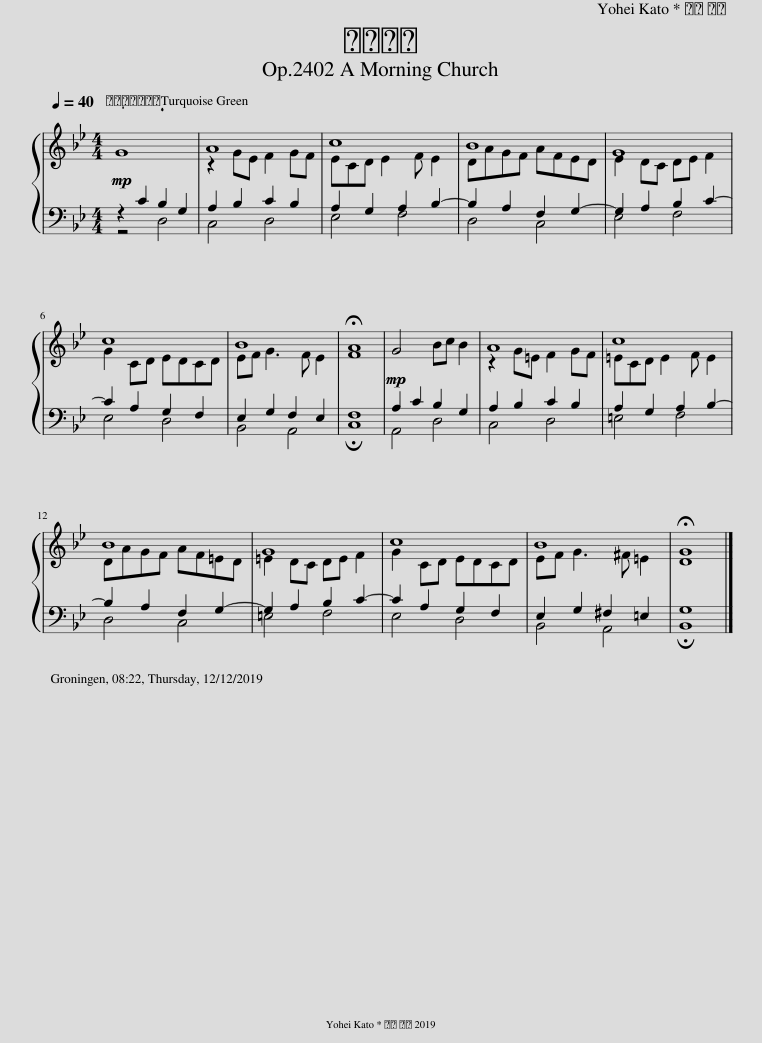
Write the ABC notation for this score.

X:1
%%score { ( 1 4 ) | ( 2 3 ) }
L:1/8
Q:1/4=40
M:4/4
I:linebreak $
K:Bb
V:1 treble
V:4 treble
V:2 bass
V:3 bass
V:1
!mp! G8 | A8 | c8 | B8 | G8 |$ %5
 c8 | B8 | !fermata!A8 |!mp! G4 Bc B2 | A8 | %10
 c8 |$ B8 | G8 | c8 | B8 | %15
 !fermata!G8 |] %16
V:2
 z4 D,4 | C,4 D,4 | E,4 F,4 | D,4 C,4 | E,4 F,4 |$ %5
 E,4 D,4 | B,,4 A,,4 | C,8 | A,,4 D,4 | C,4 D,4 | %10
 =E,4 F,4 |$ D,4 C,4 | =E,4 F,4 | E,4 D,4 | B,,4 A,,4 | %15
 !fermata!B,,8 |] %16
V:3
 z2 C2 B,2 G,2 | A,2 B,2 C2 B,2 | A,2 G,2 A,2 B,2- | B,2 A,2 F,2 G,2- | G,2 A,2 B,2 C2- |$ %5
 C2 A,2 G,2 F,2 | E,2 G,2 F,2 E,2 | !fermata!F,8 | A,2 C2 B,2 G,2 | A,2 B,2 C2 B,2 | %10
 A,2 G,2 A,2 B,2- |$ B,2 A,2 F,2 G,2- | G,2 A,2 B,2 C2- | C2 A,2 G,2 F,2 | E,2 G,2 ^F,2 =E,2 | %15
 G,8 |] %16
V:4
 x8 | z2 GE F2 GF | ECD E2 F E2 | DAGF AFED | E2 DC DE F2 |$ %5
 G2 CD EDCD | EF G3 F E2 | F8 | x8 | z2 G=E F2 GF | %10
 =ECD E2 F E2 |$ DAGF AF=ED | =E2 DC DE F2 | G2 CD EDCD | EF G3 ^F =E2 | %15
 D8 |] %16
